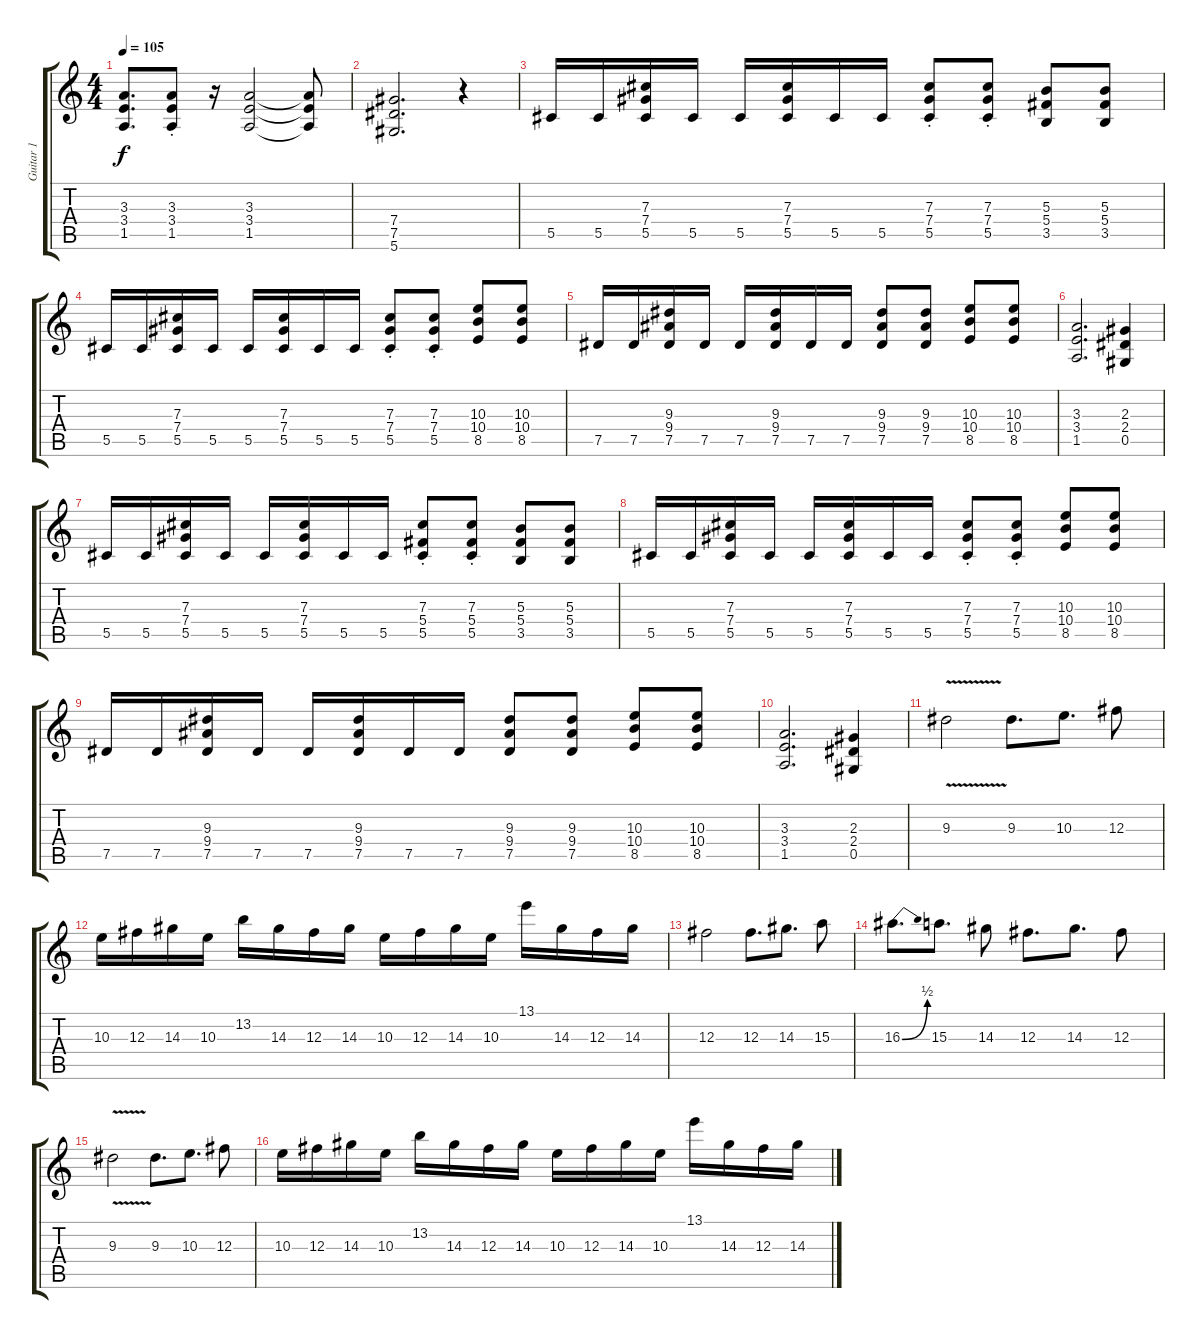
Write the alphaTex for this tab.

\track ("Guitar 1" "Guitar 1") {instrument distortionguitar}
\staff {score tabs}
\tuning (Eb4 Bb3 Gb3 Db3 Ab2 Eb2) {hide}
\ts (4 4)
\tempo 105
\clef g2
\ks c
(3.3 3.4 1.5).8{d dy f} (3.3 3.4 1.5{st}).8 r.16 (3.3 3.4 1.5).2 (3.3{t} 3.4{t} 1.5{t}).8 |
(7.4 7.5 5.6).2{d} r.4 |
5.5.16 5.5.16 (7.3 7.4 5.5).16 5.5.16 5.5.16 (7.3 7.4 5.5).16 5.5.16 5.5.16 (7.3{st} 7.4{st} 5.5{st}).8 (7.3{st} 7.4{st} 5.5{st}).8 (5.3 5.4 3.5).8 (5.3 5.4 3.5).8 |
5.5.16 5.5.16 (7.3 7.4 5.5).16 5.5.16 5.5.16 (7.3 7.4 5.5).16 5.5.16 5.5.16 (7.3{st} 7.4{st} 5.5{st}).8 (7.3{st} 7.4{st} 5.5{st}).8 (10.3 10.4 8.5).8 (10.3 10.4 8.5).8 |
7.5.16 7.5.16 (9.3 9.4 7.5).16 7.5.16 7.5.16 (9.3 9.4 7.5).16 7.5.16 7.5.16 (9.3 9.4 7.5).8 (9.3 9.4 7.5).8 (10.3 10.4 8.5).8 (10.3 10.4 8.5).8 |
(3.3 3.4 1.5).2{d} (2.3 2.4 0.5).4 |
5.5.16 5.5.16 (7.3 7.4 5.5).16 5.5.16 5.5.16 (7.3 7.4 5.5).16 5.5.16 5.5.16 (7.3{st} 5.4 5.5{st}).8 (7.3{st} 5.4 5.5{st}).8 (5.3 5.4 3.5).8 (5.3 5.4 3.5).8 |
5.5.16 5.5.16 (7.3 7.4 5.5).16 5.5.16 5.5.16 (7.3 7.4 5.5).16 5.5.16 5.5.16 (7.3{st} 7.4{st} 5.5{st}).8 (7.3{st} 7.4{st} 5.5{st}).8 (10.3 10.4 8.5).8 (10.3 10.4 8.5).8 |
7.5.16 7.5.16 (9.3 9.4 7.5).16 7.5.16 7.5.16 (9.3 9.4 7.5).16 7.5.16 7.5.16 (9.3 9.4 7.5).8 (9.3 9.4 7.5).8 (10.3 10.4 8.5).8 (10.3 10.4 8.5).8 |
(3.3 3.4 1.5).2{d} (2.3 2.4 0.5).4 |
9.3{v}.2 9.3.8{d} 10.3.8{d} 12.3.8 |
10.3.16 12.3.16 14.3.16 10.3.16 13.2.16 14.3.16 12.3.16 14.3.16 10.3.16 12.3.16 14.3.16 10.3.16 13.1.16 14.3.16 12.3.16 14.3.16 |
12.3.2 12.3.8{d} 14.3.8{d} 15.3.8 |
16.3{be (bend 0 0 60 2)}.8{d} 15.3.8{d} 14.3.8 12.3.8{d} 14.3.8{d} 12.3.8 |
9.3{v}.2 9.3.8{d} 10.3.8{d} 12.3.8 |
10.3.16 12.3.16 14.3.16 10.3.16 13.2.16 14.3.16 12.3.16 14.3.16 10.3.16 12.3.16 14.3.16 10.3.16 13.1.16 14.3.16 12.3.16 14.3.16
